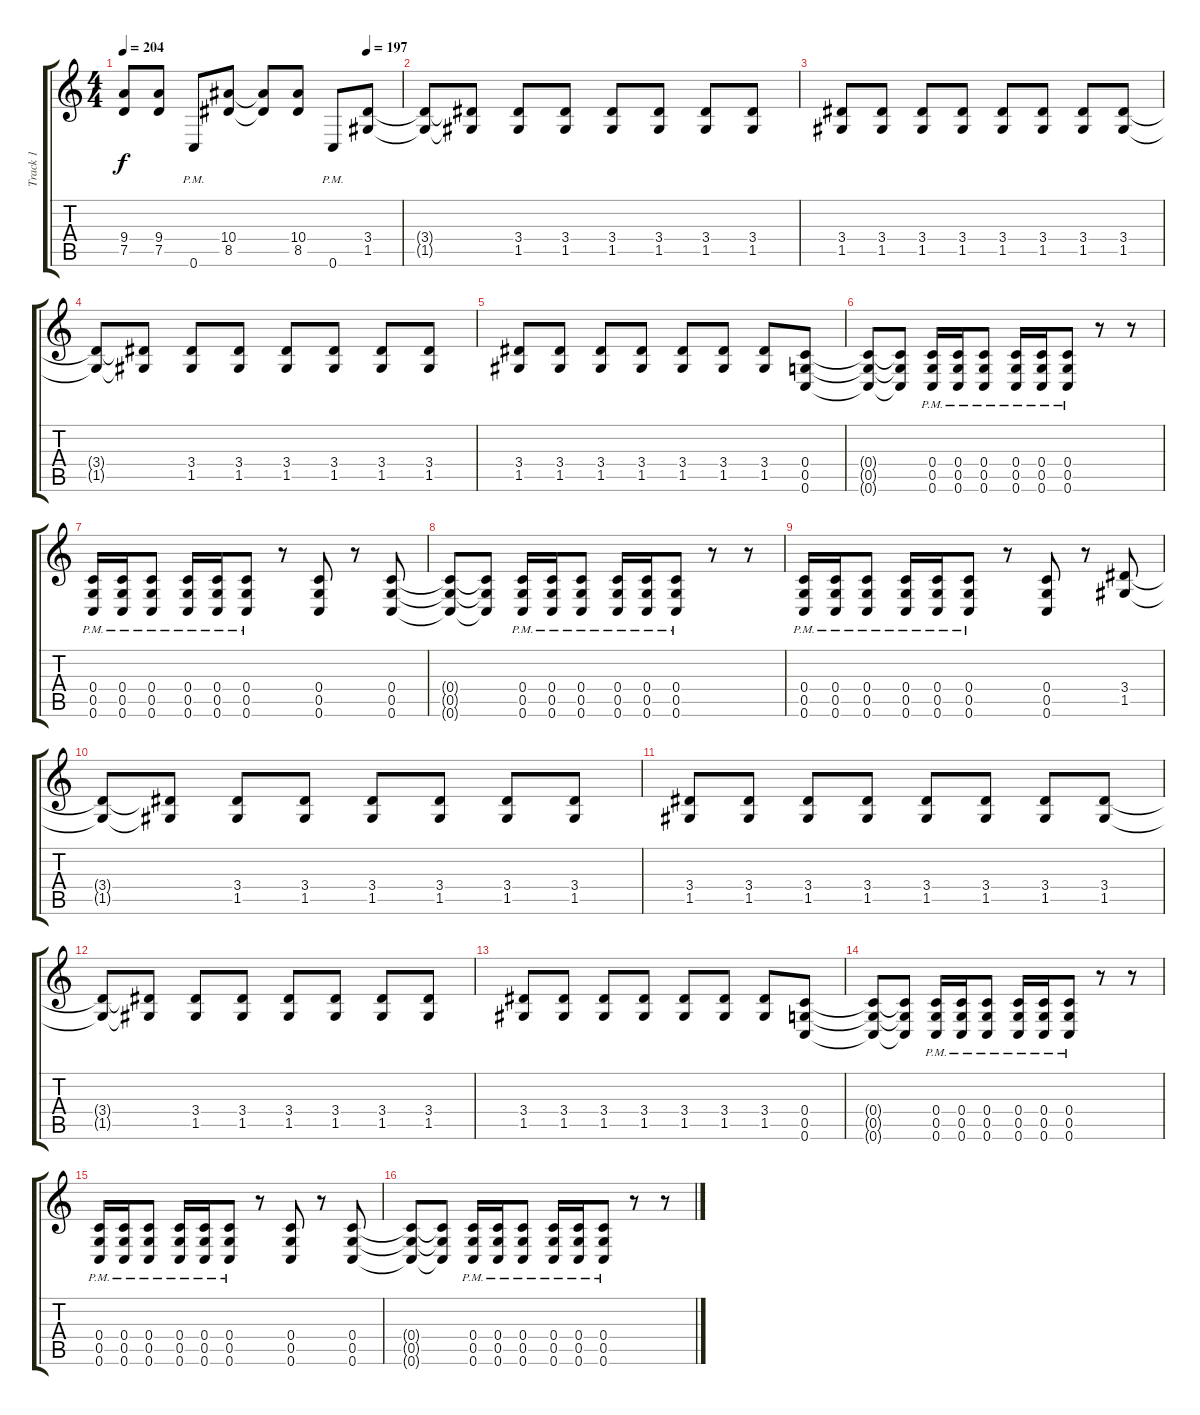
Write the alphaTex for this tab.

\track ("Track 1" "Track 1") {instrument distortionguitar}
\staff {score tabs}
\tuning (D4 A3 F3 C3 G2 C2) {hide}
\ts (4 4)
\tempo 204
\tempo (197 0.875)
\clef g2
\ks c
(9.4{t} 7.5{t}).8{dy f} (9.4 7.5).8 0.6{pm}.8 (10.4 8.5).8 (10.4{t} 8.5{t}).8 (10.4 8.5).8 0.6{pm}.8 (3.4 1.5).8 |
(3.4{t} 1.5{t}).8 (3.4{t} 1.5{t}).8 (3.4 1.5).8 (3.4 1.5).8 (3.4 1.5).8 (3.4 1.5).8 (3.4 1.5).8 (3.4 1.5).8 |
(3.4 1.5).8 (3.4 1.5).8 (3.4 1.5).8 (3.4 1.5).8 (3.4 1.5).8 (3.4 1.5).8 (3.4 1.5).8 (3.4 1.5).8 |
(3.4{t} 1.5{t}).8 (3.4{t} 1.5{t}).8 (3.4 1.5).8 (3.4 1.5).8 (3.4 1.5).8 (3.4 1.5).8 (3.4 1.5).8 (3.4 1.5).8 |
(3.4 1.5).8 (3.4 1.5).8 (3.4 1.5).8 (3.4 1.5).8 (3.4 1.5).8 (3.4 1.5).8 (3.4 1.5).8 (0.4 0.5 0.6).8 |
(0.4{t} 0.5{t} 0.6{t}).8 (0.4{t} 0.5{t} 0.6{t}).8 (0.4{pm} 0.5{pm} 0.6{pm}).16 (0.4{pm} 0.5{pm} 0.6{pm}).16 (0.4{pm} 0.5{pm} 0.6{pm}).8 (0.4{pm} 0.5{pm} 0.6{pm}).16 (0.4{pm} 0.5{pm} 0.6{pm}).16 (0.4{pm} 0.5{pm} 0.6{pm}).8 r.8 r.8 |
(0.4{pm} 0.5{pm} 0.6{pm}).16 (0.4{pm} 0.5{pm} 0.6{pm}).16 (0.4{pm} 0.5{pm} 0.6{pm}).8 (0.4{pm} 0.5{pm} 0.6{pm}).16 (0.4{pm} 0.5{pm} 0.6{pm}).16 (0.4{pm} 0.5{pm} 0.6{pm}).8 r.8 (0.4 0.5 0.6).8 r.8 (0.4 0.5 0.6).8 |
(0.4{t} 0.5{t} 0.6{t}).8 (0.4{t} 0.5{t} 0.6{t}).8 (0.4{pm} 0.5{pm} 0.6{pm}).16 (0.4{pm} 0.5{pm} 0.6{pm}).16 (0.4{pm} 0.5{pm} 0.6{pm}).8 (0.4{pm} 0.5{pm} 0.6{pm}).16 (0.4{pm} 0.5{pm} 0.6{pm}).16 (0.4{pm} 0.5{pm} 0.6{pm}).8 r.8 r.8 |
(0.4{pm} 0.5{pm} 0.6{pm}).16 (0.4{pm} 0.5{pm} 0.6{pm}).16 (0.4{pm} 0.5{pm} 0.6{pm}).8 (0.4{pm} 0.5{pm} 0.6{pm}).16 (0.4{pm} 0.5{pm} 0.6{pm}).16 (0.4{pm} 0.5{pm} 0.6{pm}).8 r.8 (0.4 0.5 0.6).8 r.8 (3.4 1.5).8 |
(3.4{t} 1.5{t}).8 (3.4{t} 1.5{t}).8 (3.4 1.5).8 (3.4 1.5).8 (3.4 1.5).8 (3.4 1.5).8 (3.4 1.5).8 (3.4 1.5).8 |
(3.4 1.5).8 (3.4 1.5).8 (3.4 1.5).8 (3.4 1.5).8 (3.4 1.5).8 (3.4 1.5).8 (3.4 1.5).8 (3.4 1.5).8 |
(3.4{t} 1.5{t}).8 (3.4{t} 1.5{t}).8 (3.4 1.5).8 (3.4 1.5).8 (3.4 1.5).8 (3.4 1.5).8 (3.4 1.5).8 (3.4 1.5).8 |
(3.4 1.5).8 (3.4 1.5).8 (3.4 1.5).8 (3.4 1.5).8 (3.4 1.5).8 (3.4 1.5).8 (3.4 1.5).8 (0.4 0.5 0.6).8 |
(0.4{t} 0.5{t} 0.6{t}).8 (0.4{t} 0.5{t} 0.6{t}).8 (0.4{pm} 0.5{pm} 0.6{pm}).16 (0.4{pm} 0.5{pm} 0.6{pm}).16 (0.4{pm} 0.5{pm} 0.6{pm}).8 (0.4{pm} 0.5{pm} 0.6{pm}).16 (0.4{pm} 0.5{pm} 0.6{pm}).16 (0.4{pm} 0.5{pm} 0.6{pm}).8 r.8 r.8 |
(0.4{pm} 0.5{pm} 0.6{pm}).16 (0.4{pm} 0.5{pm} 0.6{pm}).16 (0.4{pm} 0.5{pm} 0.6{pm}).8 (0.4{pm} 0.5{pm} 0.6{pm}).16 (0.4{pm} 0.5{pm} 0.6{pm}).16 (0.4{pm} 0.5{pm} 0.6{pm}).8 r.8 (0.4 0.5 0.6).8 r.8 (0.4 0.5 0.6).8 |
(0.4{t} 0.5{t} 0.6{t}).8 (0.4{t} 0.5{t} 0.6{t}).8 (0.4{pm} 0.5{pm} 0.6{pm}).16 (0.4{pm} 0.5{pm} 0.6{pm}).16 (0.4{pm} 0.5{pm} 0.6{pm}).8 (0.4{pm} 0.5{pm} 0.6{pm}).16 (0.4{pm} 0.5{pm} 0.6{pm}).16 (0.4{pm} 0.5{pm} 0.6{pm}).8 r.8 r.8
